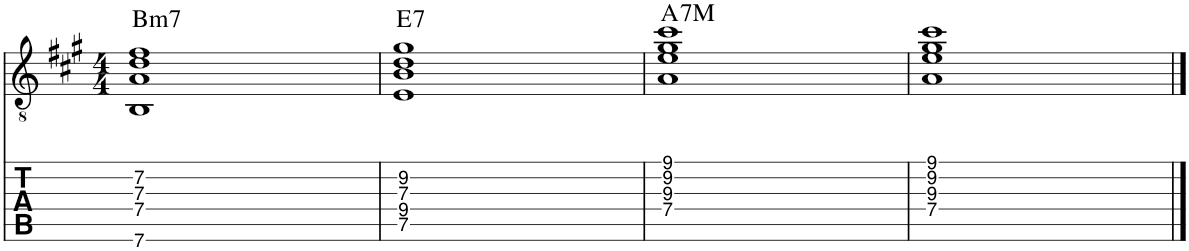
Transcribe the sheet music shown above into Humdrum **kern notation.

**kern	**kern	**harte
*part1	*part1	*part1
*staff2	*staff1	*
*I"Guitare classique	*	*
*I'Guit.	*	*
*stria6	*	*
*	*clefGv2	*
*k[f#c#g#]	*k[f#c#g#]	*
*M4/4	*M4/4	*
=1	=1	=1
!	!	!LO:H:kt=m7
1BB 1A 1d 1f#	1BB 1A 1d 1f#	B:min7
=2	=2	=2
!	!	!LO:H:kt=7
1E 1B 1d 1g#	1E 1B 1d 1g#	E:7
=3	=3	=3
!	!	!LO:H:kt=7
1A 1e 1g# 1cc#	1A 1e 1g# 1cc#	A:7
=4	=4	=4
1A 1e 1g# 1cc#	1A 1e 1g# 1cc#	.
==	==	==
*-	*-	*-
